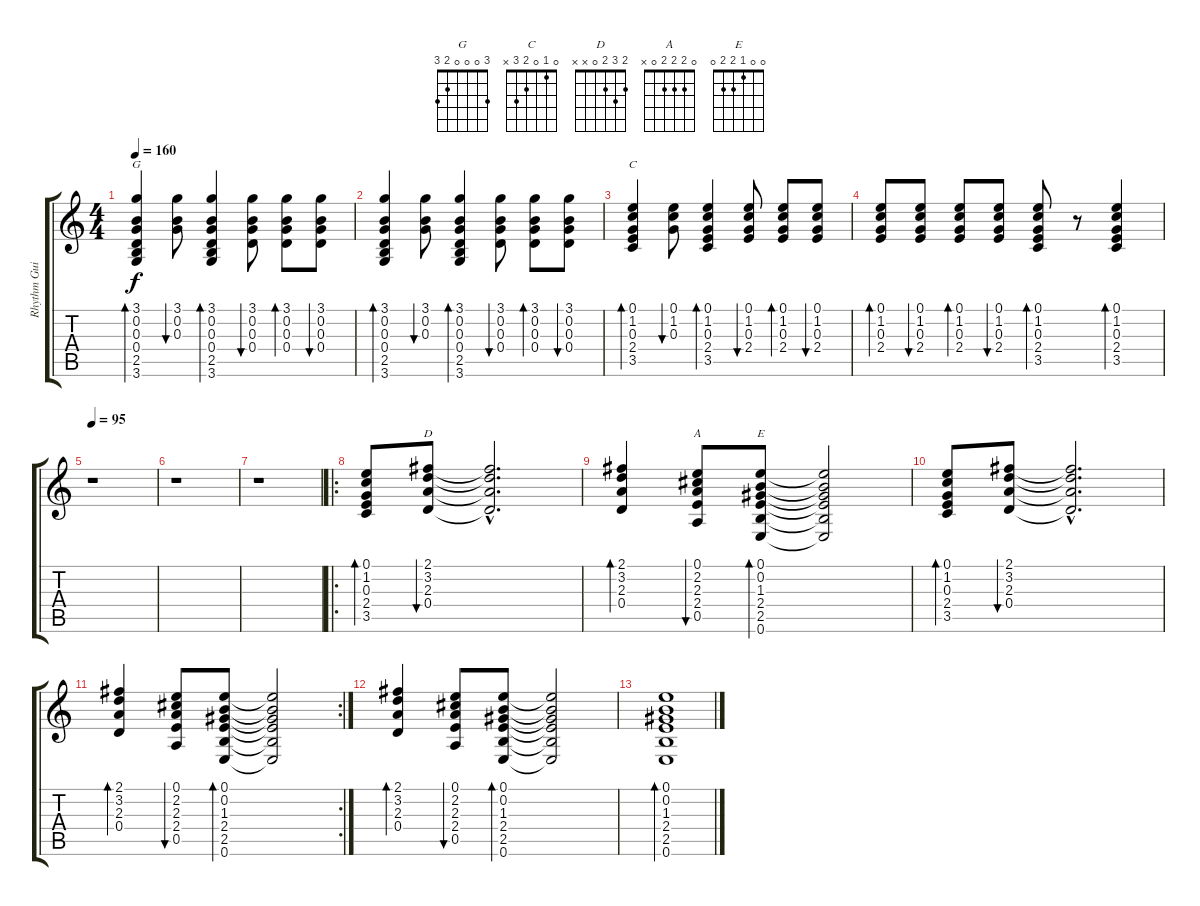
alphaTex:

\track ("Rhythm Guitar" "Rhythm Gui") {instrument electricguitarclean}
\staff {score tabs}
\tuning (E4 B3 G3 D3 A2 E2) {hide}
\chord ("G" 3 0 0 0 2 3)
\chord ("C" 0 1 0 2 3 x)
\chord ("D" 2 3 2 0 x x)
\chord ("A" 0 2 2 2 0 x)
\chord ("E" 0 0 1 2 2 0)
\ts (4 4)
\tempo 160
\clef g2
\ks c
(3.1 0.2 0.3 0.4 2.5 3.6).4{bd 60 ch "G" dy f} (3.1 0.2 0.3).8{bu 60} (3.1 0.2 0.3 0.4 2.5 3.6).4{bd 60} (3.1 0.2 0.3 0.4).8{bu 60} (3.1 0.2 0.3 0.4).8{bd 60} (3.1 0.2 0.3 0.4).8{bu 60} |
(3.1 0.2 0.3 0.4 2.5 3.6).4{bd 60} (3.1 0.2 0.3).8{bu 60} (3.1 0.2 0.3 0.4 2.5 3.6).4{bd 60} (3.1 0.2 0.3 0.4).8{bu 60} (3.1 0.2 0.3 0.4).8{bd 60} (3.1 0.2 0.3 0.4).8{bu 60} |
(0.1 1.2 0.3 2.4 3.5).4{bd 120 ch "C"} (0.1 1.2 0.3).8{bu 120} (0.1 1.2 0.3 2.4 3.5).4{bd 120} (0.1 1.2 0.3 2.4).8{bu 120} (0.1 1.2 0.3 2.4).8{bd 120} (0.1 1.2 0.3 2.4).8{bu 120} |
(0.1 1.2 0.3 2.4).8{bd 120} (0.1 1.2 0.3 2.4).8{bu 120} (0.1 1.2 0.3 2.4).8{bd 120} (0.1 1.2 0.3 2.4).8{bu 120} (0.1 1.2 0.3 2.4 3.5).8{bd 120} r.8 (0.1 1.2 0.3 2.4 3.5).4{bd 60} |
\tempo 95
r.1 |
r.1 |
r.1 |
\ro
(0.1 1.2 0.3 2.4 3.5).8{bd 60} (2.1 3.2 2.3 0.4).8{bu 60 ch "D"} (2.1{hac t} 3.2{hac t} 2.3{hac t} 0.4{hac t}).2{d} |
(2.1 3.2 2.3 0.4).4{bd 60} (0.1 2.2 2.3 2.4 0.5).8{bu 60 ch "A"} (0.1 0.2 1.3 2.4 2.5 0.6).8{bd 60 ch "E"} (0.1{t} 0.2{t} 1.3{t} 2.4{t} 2.5{t} 0.6{t}).2 |
(0.1 1.2 0.3 2.4 3.5).8{bd 60} (2.1 3.2 2.3 0.4).8{bu 60} (2.1{hac t} 3.2{hac t} 2.3{hac t} 0.4{hac t}).2{d} |
\rc 2
(2.1 3.2 2.3 0.4).4{bd 60} (0.1 2.2 2.3 2.4 0.5).8{bu 60} (0.1 0.2 1.3 2.4 2.5 0.6).8{bd 60} (0.1{t} 0.2{t} 1.3{t} 2.4{t} 2.5{t} 0.6{t}).2 |
(2.1 3.2 2.3 0.4).4{bd 60} (0.1 2.2 2.3 2.4 0.5).8{bu 60} (0.1 0.2 1.3 2.4 2.5 0.6).8{bd 60} (0.1{t} 0.2{t} 1.3{t} 2.4{t} 2.5{t} 0.6{t}).2 |
(0.1 0.2 1.3 2.4 2.5 0.6).1{bd 480}
